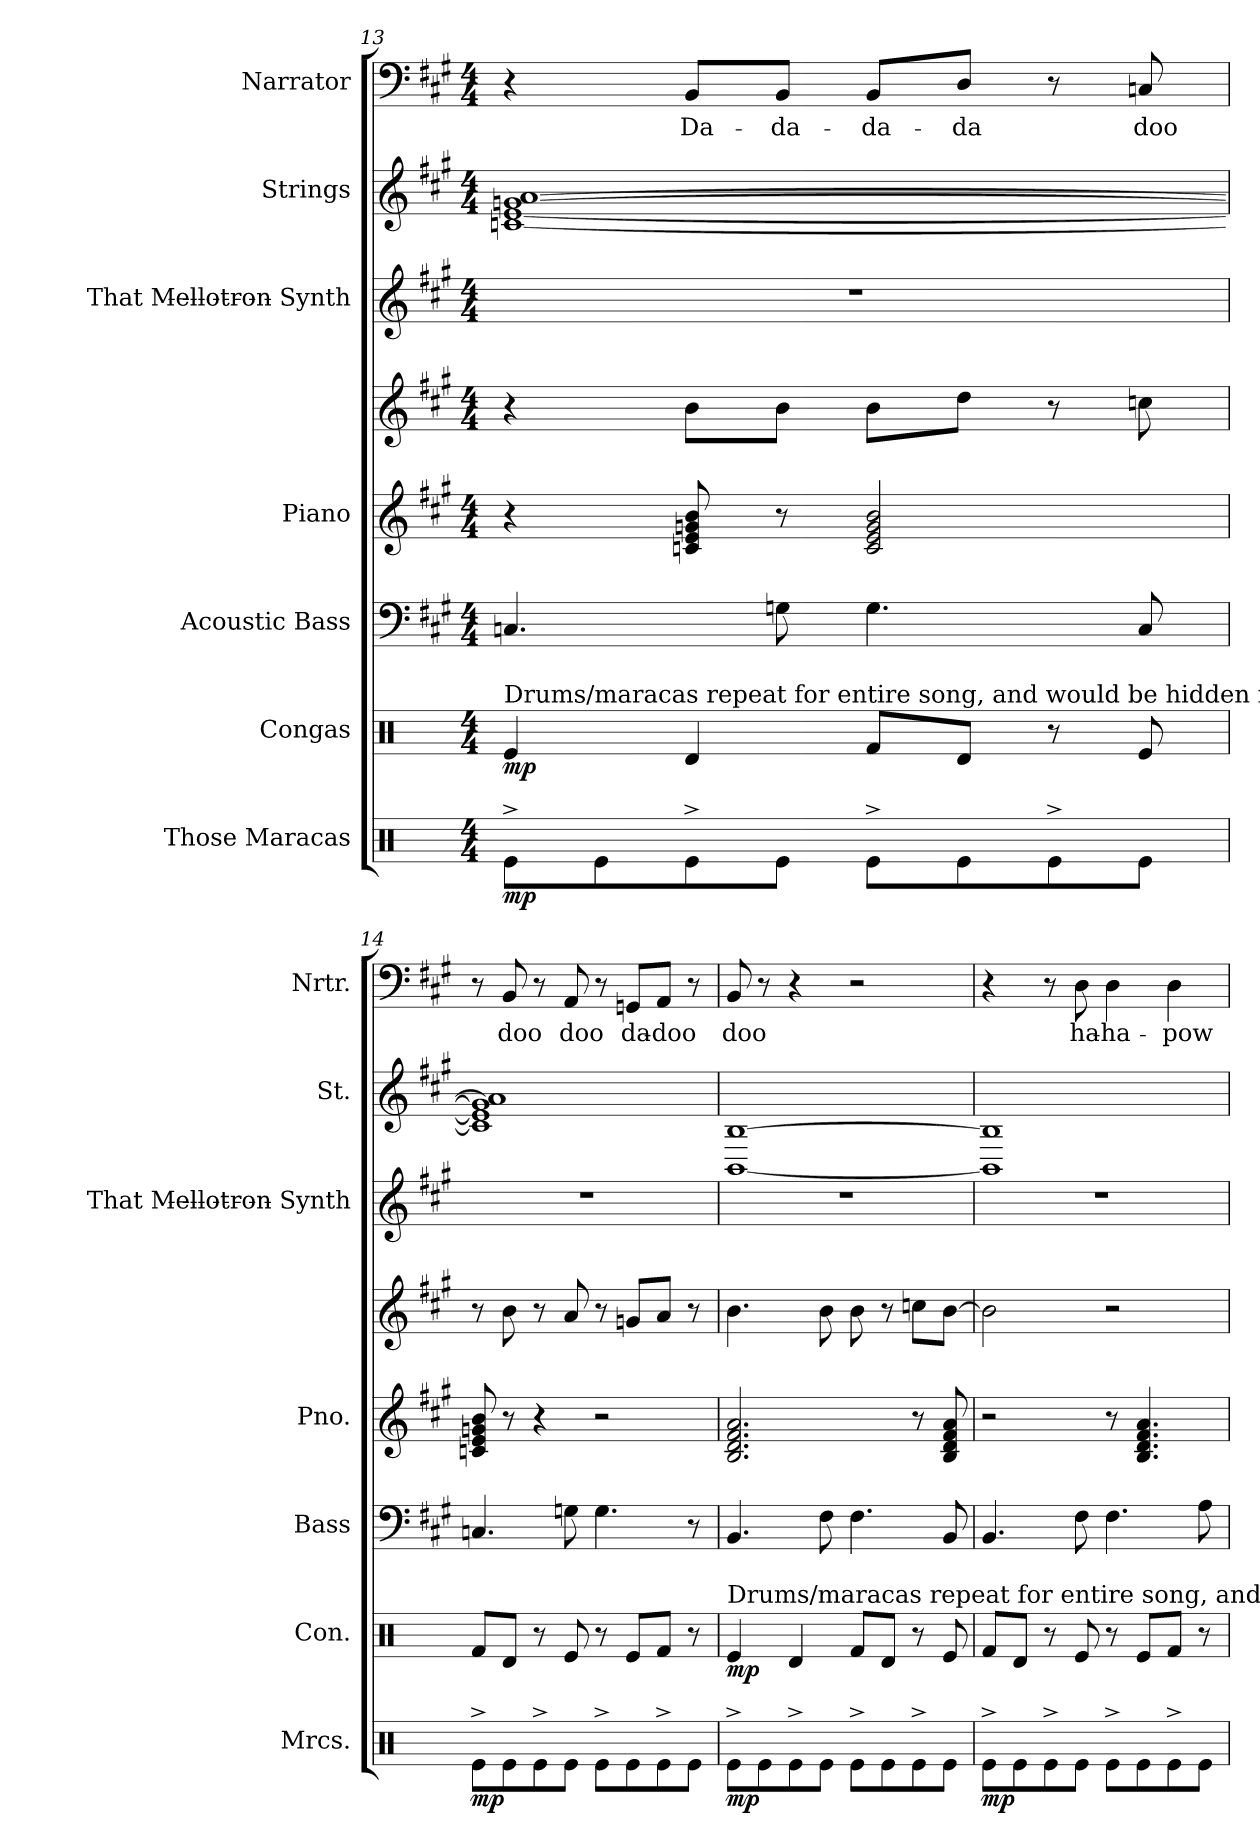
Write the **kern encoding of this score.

**kern	**dynam	**kern	**dynam	**kern	**kern	**kern	**kern	**kern	**kern	**text
*part7	*part7	*part6	*part6	*part5	*part4	*part4	*part3	*part2	*part1	*part1
*staff8	*staff8	*staff7	*staff7	*staff6	*staff5	*staff4	*staff3	*staff2	*staff1	*staff1
*I"Those Maracas	*	*I"Congas	*	*I"Acoustic Bass	*I"Piano	*	*I"That M̵e̵l̵l̵o̵t̵r̵o̵n̵ Synth	*I"Strings	*I"Narrator	*
*I'Mrcs.	*	*I'Con.	*	*I'Bass	*I'Pno.	*	*I'That M̵e̵l̵l̵o̵t̵r̵o̵n̵ Synth	*I'St.	*I'Nrtr.	*
!!LO:LB:g=z
*clefX	*	*clefX	*	*clefF4	*clefG2	*clefG2	*clefG2	*clefG2	*clefF4	*
*	*	*	*	*ITrd7c12	*	*	*	*	*	*
*k[]	*	*k[]	*	*k[f#c#g#]	*k[f#c#g#]	*k[f#c#g#]	*k[f#c#g#]	*k[f#c#g#]	*k[f#c#g#]	*
*M4/4	*	*M4/4	*	*M4/4	*M4/4	*M4/4	*M4/4	*M4/4	*M4/4	*
=13	=13	=13	=13	=13	=13	=13	=13	=13	=13	=13
!	!	!LO:TX:a:t=Drums/maracas repeat for entire song, and would be hidden if MS4 wasn't MS4.	!	!	!	!	!	!	!	!
!	!LO:DY:b	!	!LO:DY:b	!	!	!	!	!	!	!
8Re^\L	mp	4Re/	mp	4.CCn/	4r	4r	1r	[1cn [1e [1gn [1a	4r	.
8Re\	.	.	.	.	.	.	.	.	.	.
!	!	!	!	!	!	!	!	!	!	!LO:LY:b
8Re^\	.	4Rd/	.	.	8cn/ 8e/ 8gn/ 8b/	8b\L	.	.	8BB/L	Da-
!	!	!	!	!	!	!	!	!	!	!LO:LY:b
8Re\J	.	.	.	8GGn\	8r	8b\J	.	.	8BB/J	-da-
!	!	!	!	!	!	!	!	!	!	!LO:LY:b
8Re^\L	.	8Rf/L	.	4.GG\	2c/ 2e/ 2g/ 2b/	8b\L	.	.	8BB/L	-da-
!	!	!	!	!	!	!	!	!	!	!LO:LY:b
8Re\	.	8Rd/J	.	.	.	8dd\J	.	.	8D/J	-da
8Re^\	.	8r	.	.	.	8r	.	.	8r	.
!	!	!	!	!	!	!	!	!	!	!LO:LY:b
8Re\J	.	8Re/	.	8CC/	.	8ccn\	.	.	8Cn/	doo
=14	=14	=14	=14	=14	=14	=14	=14	=14	=14	=14
!	!LO:DY:b	!	!	!	!	!	!	!	!	!
8Re^\L	mp	8Rf/L	.	4.CCn/	8cn/ 8e/ 8gn/ 8b/	8r	1r	1c] 1e] 1g] 1a]	8r	.
!	!	!	!	!	!	!	!	!	!	!LO:LY:b
8Re\	.	8Rd/J	.	.	8r	8b\	.	.	8BB/	doo
8Re^\	.	8r	.	.	4r	8r	.	.	8r	.
!	!	!	!	!	!	!	!	!	!	!LO:LY:b
8Re\J	.	8Re/	.	8GGn\	.	8a/	.	.	8AA/	doo
8Re^\L	.	8r	.	4.GG\	2r	8r	.	.	8r	.
!	!	!	!	!	!	!	!	!	!	!LO:LY:b
8Re\	.	8Re/L	.	.	.	8gn/L	.	.	8GGn/L	da-
!	!	!	!	!	!	!	!	!	!	!LO:LY:b
8Re^\	.	8Rf/J	.	.	.	8a/J	.	.	8AA/J	-doo
8Re\J	.	8r	.	8r	.	8r	.	.	8r	.
=15	=15	=15	=15	=15	=15	=15	=15	=15	=15	=15
!	!	!LO:TX:a:t=Drums/maracas repeat for entire song, and would be hidden if MS4 wasn't MS4.	!	!	!	!	!	!	!	!
!	!LO:DY:b	!	!LO:DY:b	!	!	!	!	!	!	!LO:LY:b
8Re^\L	mp	4Re/	mp	4.BBB/	2.B/ 2.d/ 2.f#/ 2.a/	4.b\	1r	[1BB [1B	8BB/	doo
8Re\	.	.	.	.	.	.	.	.	8r	.
8Re^\	.	4Rd/	.	.	.	.	.	.	4r	.
8Re\J	.	.	.	8FF#\	.	8b\	.	.	.	.
8Re^\L	.	8Rf/L	.	4.FF#\	.	8b\	.	.	2r	.
8Re\	.	8Rd/J	.	.	.	8r	.	.	.	.
8Re^\	.	8r	.	.	8r	8ccn\L	.	.	.	.
8Re\J	.	8Re/	.	8BBB/	8B/ 8d/ 8f#/ 8a/	[8b\J	.	.	.	.
=16	=16	=16	=16	=16	=16	=16	=16	=16	=16	=16
!	!LO:DY:b	!	!	!	!	!	!	!	!	!
8Re^\L	mp	8Rf/L	.	4.BBB/	2r	2b\]	1r	1BB] 1B]	4r	.
8Re\	.	8Rd/J	.	.	.	.	.	.	.	.
8Re^\	.	8r	.	.	.	.	.	.	8r	.
!	!	!	!	!	!	!	!	!	!	!LO:LY:b
8Re\J	.	8Re/	.	8FF#\	.	.	.	.	8D\	ha-
!	!	!	!	!	!	!	!	!	!	!LO:LY:b
8Re^\L	.	8r	.	4.FF#\	8r	2r	.	.	4D\	-ha-
8Re\	.	8Re/L	.	.	4.B/ 4.d/ 4.f#/ 4.a/	.	.	.	.	.
!	!	!	!	!	!	!	!	!	!	!LO:LY:b
8Re^\	.	8Rf/J	.	.	.	.	.	.	4D\	-pow
8Re\J	.	8r	.	8AA\	.	.	.	.	.	.
=	=	=	=	=	=	=	=	=	=	=
*-	*-	*-	*-	*-	*-	*-	*-	*-	*-	*-
